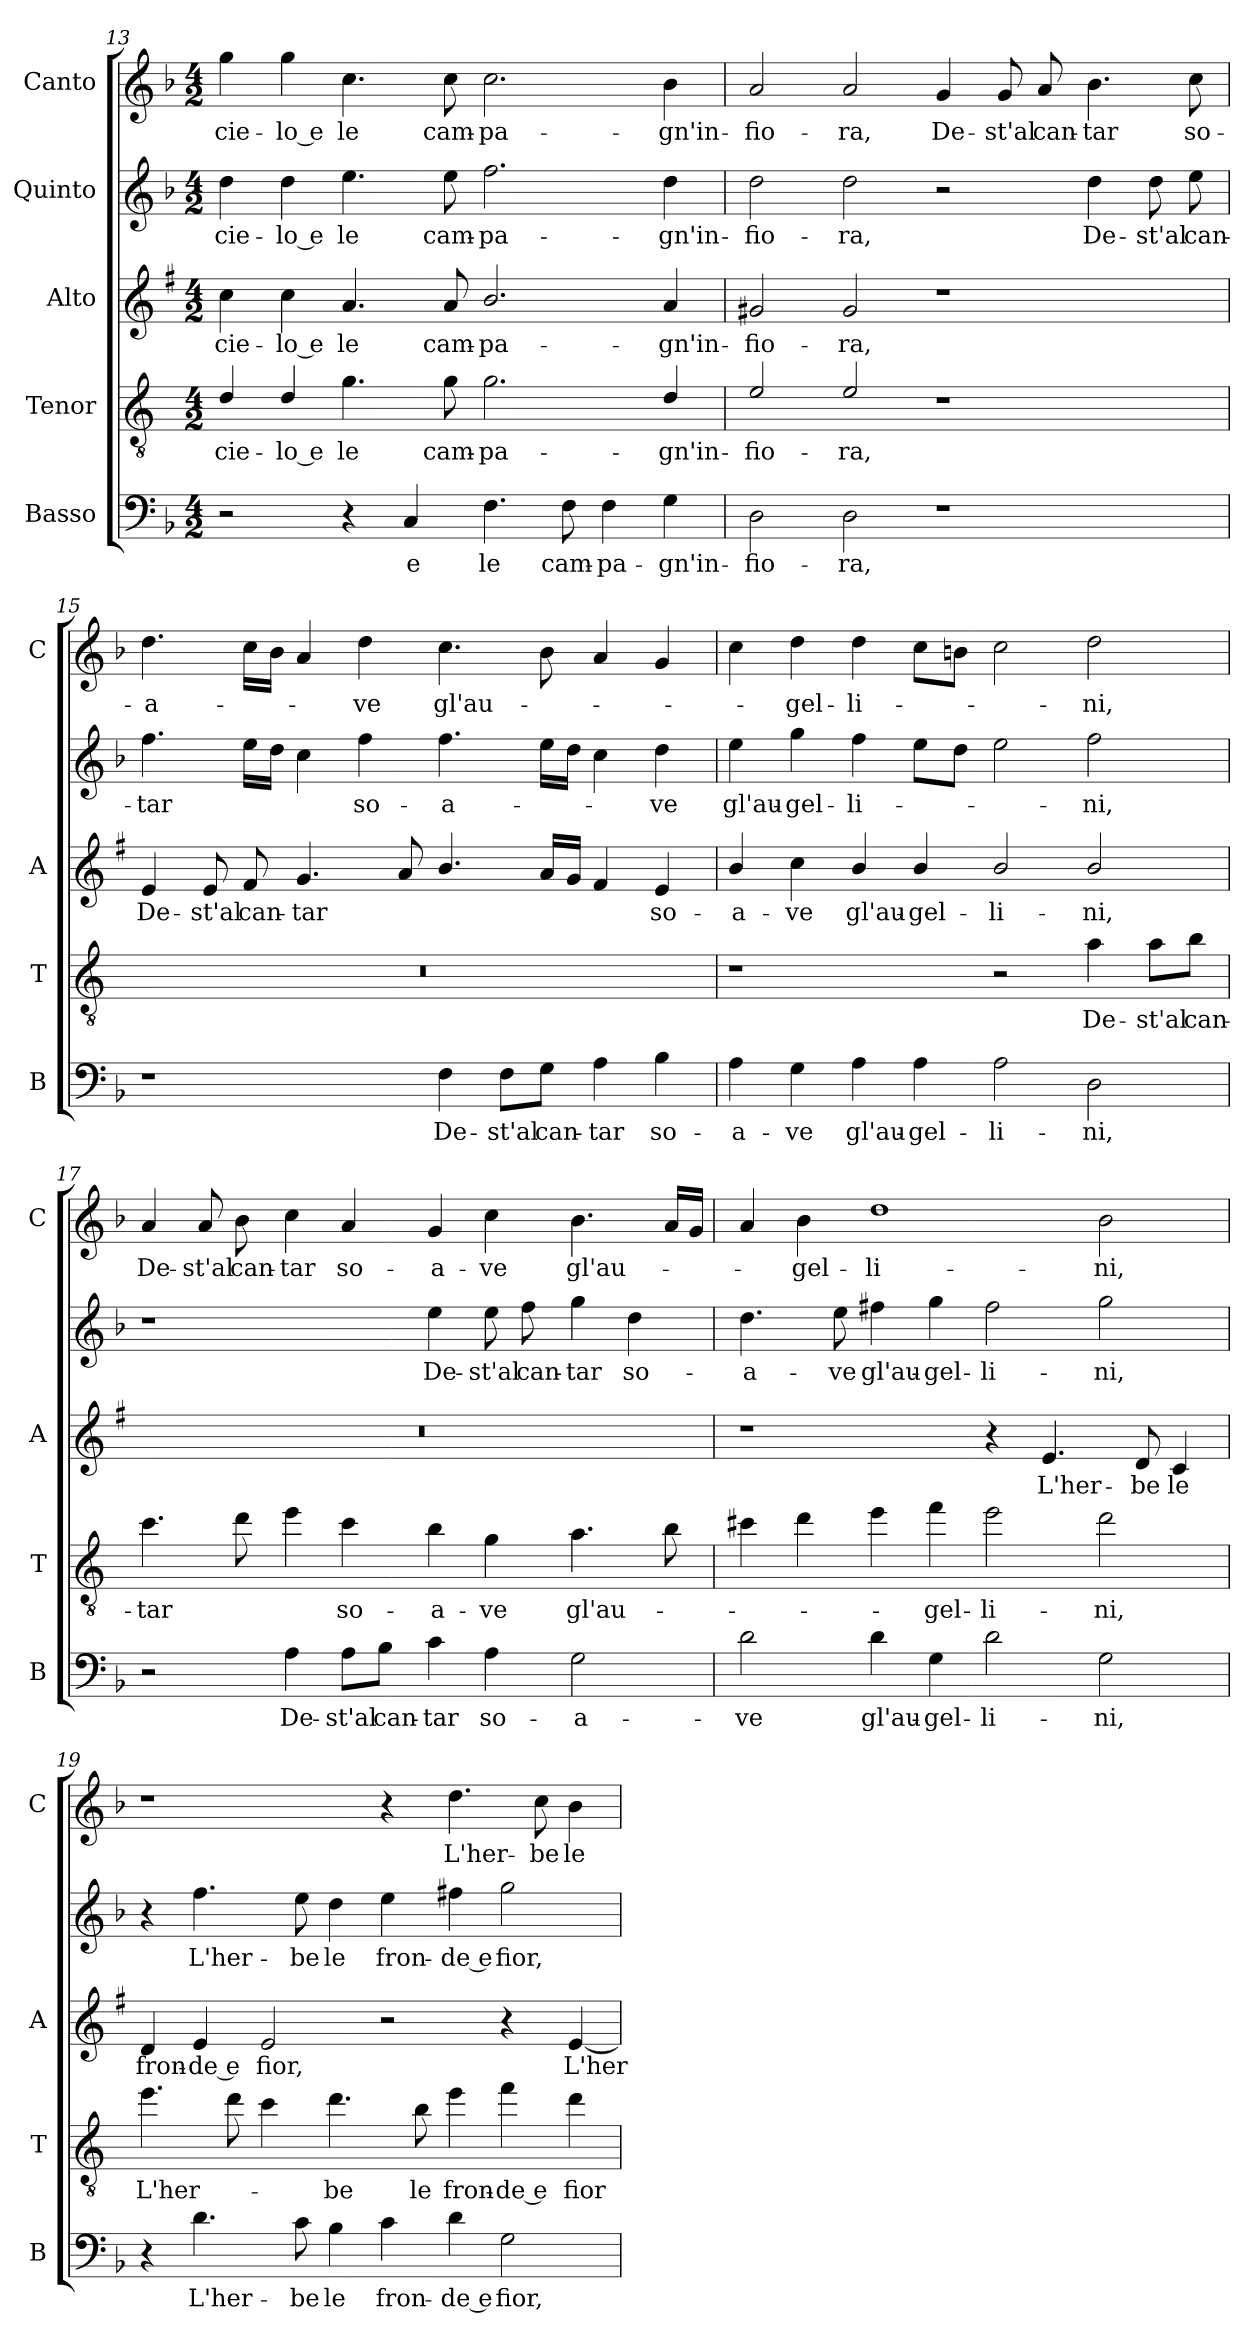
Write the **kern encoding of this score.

**kern	**text	**kern	**text	**kern	**text	**kern	**text	**kern	**text
*part5	*part5	*part4	*part4	*part3	*part3	*part2	*part2	*part1	*part1
*staff5	*staff5	*staff4	*staff4	*staff3	*staff3	*staff2	*staff2	*staff1	*staff1
*I"Basso	*	*I"Tenor	*	*I"Alto	*	*I"Quinto	*	*I"Canto	*
*I'B	*	*I'T	*	*I'A	*	*	*	*I'C	*
*clefF4	*	*clefGv2	*	*clefG2	*	*clefG2	*	*clefG2	*
*	*	*ITrd4c7	*	*ITrd1c2	*	*	*	*	*
*k[b-]	*	*k[b-]	*	*k[b-]	*	*k[b-]	*	*k[b-]	*
*F:	*	*F:	*	*F:	*	*F:	*	*F:	*
*M4/2	*	*M4/2	*	*M4/2	*	*M4/2	*	*M4/2	*
=13	=13	=13	=13	=13	=13	=13	=13	=13	=13
!	!	!	!LO:LY:b	!	!LO:LY:b	!	!LO:LY:b	!	!LO:LY:b
2r	.	4G/	cie-	4b-\	cie-	4dd\	cie-	4gg\	cie-
!	!	!	!LO:LY:b	!	!LO:LY:b	!	!LO:LY:b	!	!LO:LY:b
.	.	4G/	-lo e	4b-\	-lo e	4dd\	-lo e	4gg\	-lo e
!	!	!	!LO:LY:b	!	!LO:LY:b	!	!LO:LY:b	!	!LO:LY:b
4r	.	4.c\	le	4.g/	le	4.ee\	le	4.cc\	le
!	!LO:LY:b	!	!	!	!	!	!	!	!
4C/	e	.	.	.	.	.	.	.	.
!	!	!	!LO:LY:b	!	!LO:LY:b	!	!LO:LY:b	!	!LO:LY:b
.	.	8c\	cam-	8g/	cam-	8ee\	cam-	8cc\	cam-
!	!LO:LY:b	!	!LO:LY:b	!	!LO:LY:b	!	!LO:LY:b	!	!LO:LY:b
4.F\	le	2.c\	-pa-	2.a/	-pa-	2.ff\	-pa-	2.cc\	-pa-
!	!LO:LY:b	!	!	!	!	!	!	!	!
8F\	cam-	.	.	.	.	.	.	.	.
!	!LO:LY:b	!	!	!	!	!	!	!	!
4F\	-pa-	.	.	.	.	.	.	.	.
!	!LO:LY:b	!	!LO:LY:b	!	!LO:LY:b	!	!LO:LY:b	!	!LO:LY:b
4G\	-gn'in-	4G/	-gn'in-	4g/	-gn'in-	4dd\	-gn'in-	4b-\	-gn'in-
=14	=14	=14	=14	=14	=14	=14	=14	=14	=14
!	!LO:LY:b	!	!LO:LY:b	!	!LO:LY:b	!	!LO:LY:b	!	!LO:LY:b
2D\	-fio-	2A/	-fio-	2f#X/	-fio-	2dd\	-fio-	2a/	-fio-
!	!LO:LY:b	!	!LO:LY:b	!	!LO:LY:b	!	!LO:LY:b	!	!LO:LY:b
2D\	-ra,	2A/	-ra,	2f#/	-ra,	2dd\	-ra,	2a/	-ra,
!	!	!	!	!	!	!	!	!	!LO:LY:b
1r	.	1r	.	1r	.	2r	.	4g/	De-
!	!	!	!	!	!	!	!	!	!LO:LY:b
.	.	.	.	.	.	.	.	8g/	-st'al
!	!	!	!	!	!	!	!	!	!LO:LY:b
.	.	.	.	.	.	.	.	8a/	can-
!	!	!	!	!	!	!	!LO:LY:b	!	!LO:LY:b
.	.	.	.	.	.	4dd\	De-	4.b-\	-tar
!	!	!	!	!	!	!	!LO:LY:b	!	!
.	.	.	.	.	.	8dd\	-st'al	.	.
!	!	!	!	!	!	!	!LO:LY:b	!	!LO:LY:b
.	.	.	.	.	.	8ee\	can-	8cc\	so-
=15	=15	=15	=15	=15	=15	=15	=15	=15	=15
!	!	!	!	!	!LO:LY:b	!	!LO:LY:b	!	!LO:LY:b
1r	.	0r	.	4d/	De-	4.ff\	-tar	4.dd\	-a-
!	!	!	!	!	!LO:LY:b	!	!	!	!
.	.	.	.	8d/	-st'al	.	.	.	.
!	!	!	!	!	!LO:LY:b	!	!	!	!
.	.	.	.	8e/	can-	16ee\LL	.	16cc\LL	.
.	.	.	.	.	.	16dd\JJ	.	16b-\JJ	.
!	!	!	!	!	!LO:LY:b	!	!	!	!
.	.	.	.	4.f/	-tar	4cc\	.	4a/	.
!	!	!	!	!	!	!	!LO:LY:b	!	!LO:LY:b
.	.	.	.	.	.	4ff\	so-	4dd\	-ve
.	.	.	.	8g/	.	.	.	.	.
!	!LO:LY:b	!	!	!	!	!	!LO:LY:b	!	!LO:LY:b
4F\	De-	.	.	4.a/	.	4.ff\	-a-	4.cc\	gl'au-
!	!LO:LY:b	!	!	!	!	!	!	!	!
8F\L	-st'al	.	.	.	.	.	.	.	.
!	!LO:LY:b	!	!	!	!	!	!	!	!
8G\J	can-	.	.	16g/LL	.	16ee\LL	.	8b-\	.
.	.	.	.	16f/JJ	.	16dd\JJ	.	.	.
!	!LO:LY:b	!	!	!	!	!	!	!	!
4A\	-tar	.	.	4e/	.	4cc\	.	4a/	.
!	!LO:LY:b	!	!	!	!LO:LY:b	!	!LO:LY:b	!	!
4B-\	so-	.	.	4d/	so-	4dd\	-ve	4g/	.
!!LO:LB:g=z
=16	=16	=16	=16	=16	=16	=16	=16	=16	=16
!	!LO:LY:b	!	!	!	!LO:LY:b	!	!LO:LY:b	!	!
4A\	-a-	1r	.	4a/	-a-	4ee\	gl'au-	4cc\	.
!	!LO:LY:b	!	!	!	!LO:LY:b	!	!LO:LY:b	!	!LO:LY:b
4G\	-ve	.	.	4b-\	-ve	4gg\	-gel-	4dd\	-gel-
!	!LO:LY:b	!	!	!	!LO:LY:b	!	!LO:LY:b	!	!LO:LY:b
4A\	gl'au-	.	.	4a/	gl'au-	4ff\	-li-	4dd\	-li-
!	!LO:LY:b	!	!	!	!LO:LY:b	!	!	!	!
4A\	-gel-	.	.	4a/	-gel-	8ee\L	.	8cc\L	.
.	.	.	.	.	.	8dd\J	.	8bn\J	.
!	!LO:LY:b	!	!	!	!LO:LY:b	!	!	!	!
2A\	-li-	2r	.	2a/	-li-	2ee\	.	2cc\	.
!	!LO:LY:b	!	!LO:LY:b	!	!LO:LY:b	!	!LO:LY:b	!	!LO:LY:b
2D\	-ni,	4d\	De-	2a/	-ni,	2ff\	-ni,	2dd\	-ni,
!	!	!	!LO:LY:b	!	!	!	!	!	!
.	.	8d\L	-st'al	.	.	.	.	.	.
!	!	!	!LO:LY:b	!	!	!	!	!	!
.	.	8e\J	can-	.	.	.	.	.	.
=17	=17	=17	=17	=17	=17	=17	=17	=17	=17
!	!	!	!LO:LY:b	!	!	!	!	!	!LO:LY:b
2r	.	4.f\	-tar	0r	.	1r	.	4a/	De-
!	!	!	!	!	!	!	!	!	!LO:LY:b
.	.	.	.	.	.	.	.	8a/	-st'al
!	!	!	!	!	!	!	!	!	!LO:LY:b
.	.	8g\	.	.	.	.	.	8b-\	can-
!	!LO:LY:b	!	!	!	!	!	!	!	!LO:LY:b
4A\	De-	4a\	.	.	.	.	.	4cc\	-tar
!	!LO:LY:b	!	!LO:LY:b	!	!	!	!	!	!LO:LY:b
8A\L	-st'al	4f\	so-	.	.	.	.	4a/	so-
!	!LO:LY:b	!	!	!	!	!	!	!	!
8B-\J	can-	.	.	.	.	.	.	.	.
!	!LO:LY:b	!	!LO:LY:b	!	!	!	!LO:LY:b	!	!LO:LY:b
4c\	-tar	4e\	-a-	.	.	4ee\	De-	4g/	-a-
!	!LO:LY:b	!	!LO:LY:b	!	!	!	!LO:LY:b	!	!LO:LY:b
4A\	so-	4c\	-ve	.	.	8ee\	-st'al	4cc\	-ve
!	!	!	!	!	!	!	!LO:LY:b	!	!
.	.	.	.	.	.	8ff\	can-	.	.
!	!LO:LY:b	!	!LO:LY:b	!	!	!	!LO:LY:b	!	!LO:LY:b
2G\	-a-	4.d\	gl'au-	.	.	4gg\	-tar	4.b-\	gl'au-
!	!	!	!	!	!	!	!LO:LY:b	!	!
.	.	.	.	.	.	4dd\	so-	.	.
.	.	8e\	.	.	.	.	.	16a/LL	.
.	.	.	.	.	.	.	.	16g/JJ	.
=18	=18	=18	=18	=18	=18	=18	=18	=18	=18
!	!LO:LY:b	!	!	!	!	!	!LO:LY:b	!	!
2d\	-ve	4f#X\	.	1r	.	4.dd\	-a-	4a/	.
!	!	!	!	!	!	!	!	!	!LO:LY:b
.	.	4g\	.	.	.	.	.	4b-\	-gel-
!	!	!	!	!	!	!	!LO:LY:b	!	!
.	.	.	.	.	.	8ee\	-ve	.	.
!	!LO:LY:b	!	!	!	!	!	!LO:LY:b	!	!LO:LY:b
4d\	gl'au-	4a\	.	.	.	4ff#X\	gl'au-	1dd	-li-
!	!LO:LY:b	!	!LO:LY:b	!	!	!	!LO:LY:b	!	!
4G\	-gel-	4b-\	-gel-	.	.	4gg\	-gel-	.	.
!	!LO:LY:b	!	!LO:LY:b	!	!	!	!LO:LY:b	!	!
2d\	-li-	2a\	-li-	4r	.	2ff#\	-li-	.	.
!	!	!	!	!	!LO:LY:b	!	!	!	!
.	.	.	.	4.d/	L'her-	.	.	.	.
!	!LO:LY:b	!	!LO:LY:b	!	!	!	!LO:LY:b	!	!LO:LY:b
2G\	-ni,	2g\	-ni,	.	.	2gg\	-ni,	2b-\	-ni,
!	!	!	!	!	!LO:LY:b	!	!	!	!
.	.	.	.	8c/	-be	.	.	.	.
!	!	!	!	!	!LO:LY:b	!	!	!	!
.	.	.	.	4B-/	le	.	.	.	.
=19	=19	=19	=19	=19	=19	=19	=19	=19	=19
!	!	!	!LO:LY:b	!	!LO:LY:b	!	!	!	!
4r	.	4.a\	L'her-	4c/	fron-	4r	.	1r	.
!	!LO:LY:b	!	!	!	!LO:LY:b	!	!LO:LY:b	!	!
4.d\	L'her-	.	.	4d/	-de e	4.ff\	L'her-	.	.
.	.	8g\	.	.	.	.	.	.	.
!	!	!	!	!	!LO:LY:b	!	!	!	!
.	.	4f\	.	2d/	fior,	.	.	.	.
!	!LO:LY:b	!	!	!	!	!	!LO:LY:b	!	!
8c\	-be	.	.	.	.	8ee\	-be	.	.
!	!LO:LY:b	!	!LO:LY:b	!	!	!	!LO:LY:b	!	!
4B-\	le	4.g\	-be	.	.	4dd\	le	.	.
!	!LO:LY:b	!	!	!	!	!	!LO:LY:b	!	!
4c\	fron-	.	.	2r	.	4ee\	fron-	4r	.
!	!	!	!LO:LY:b	!	!	!	!	!	!
.	.	8e\	le	.	.	.	.	.	.
!	!LO:LY:b	!	!LO:LY:b	!	!	!	!LO:LY:b	!	!LO:LY:b
4d\	-de e	4a\	fron-	.	.	4ff#X\	-de e	4.dd\	L'her-
!	!LO:LY:b	!	!LO:LY:b	!	!	!	!LO:LY:b	!	!
2G\	fior,	4b-\	-de e	4r	.	2gg\	fior,	.	.
!	!	!	!	!	!	!	!	!	!LO:LY:b
.	.	.	.	.	.	.	.	8cc\	-be
!	!	!	!LO:LY:b	!	!LO:LY:b	!	!	!	!LO:LY:b
.	.	4g\	fior	[4d/	L'her-	.	.	4b-\	le
=	=	=	=	=	=	=	=	=	=
*-	*-	*-	*-	*-	*-	*-	*-	*-	*-
